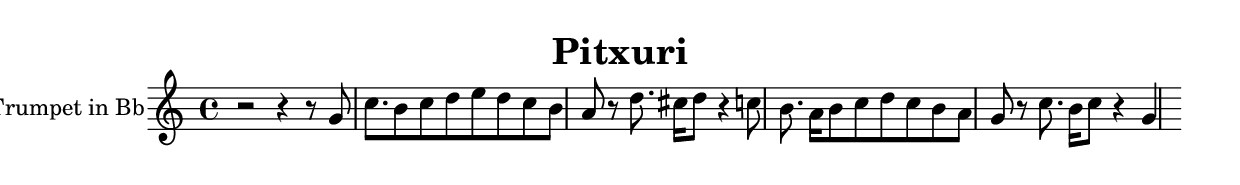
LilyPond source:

\version "2.18.2"
\language "français"

\header {
  title = "Pitxuri"
  subtitle = ""
  composer = ""
}

global = {
  \key do \major
  \time 4/4
}

trumpetBb = \relative do'' {
  \global
  \transposition sib
  r2 r4 r8 sol8
  do8. si8 do re mi re do si
  la8 r8 re8. dod16 re8 r4 do8
  si8. la16 si8 do8 re do si la
  sol8 r8 do8. si16 do8 r4 sol
}

\score {
  \new Staff \with {
    instrumentName = "Trumpet in Bb"
    midiInstrument = "trumpet"
  } \trumpetBb
  \layout { }
  \midi {
    \tempo 4=140
  }
}
